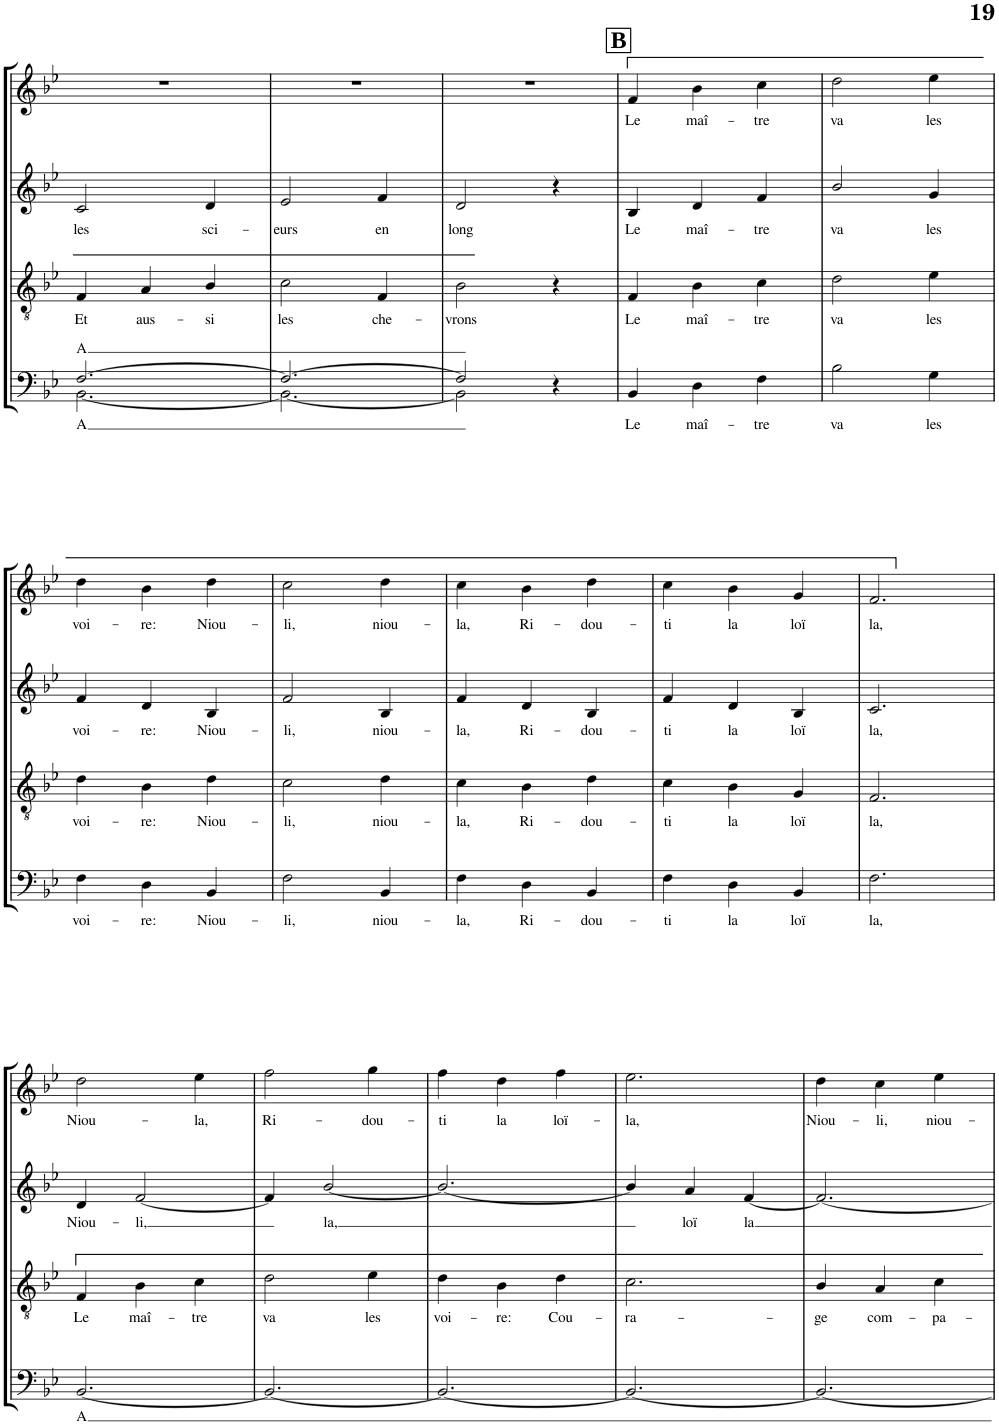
**kern	**text	**kern	**text	**kern	**text	**kern	**text	**kern
*part5	*part5	*part4	*part4	*part3	*part3	*part2	*part2	*part1
*staff5	*staff5	*staff4	*staff4	*staff3	*staff3	*staff2	*staff2	*staff1
*I"BASSES	*	*I"TÉNORS	*	*I"CONTRALTOS	*	*I"SOPRANOS	*	*I"Soprano solo
!!LO:PB:g=z
*clefF4	*	*clefGv2	*	*clefG2	*	*clefG2	*	*clefG2
*k[b-e-]	*	*k[b-e-]	*	*k[b-e-]	*	*k[b-e-]	*	*k[b-e-]
*M3/4	*	*M3/4	*	*M3/4	*	*M3/4	*	*M3/4
=36	=36	=36	=36	=36	=36	=36	=36	=36
!	!LO:LY:a	!	!	!	!	!	!	!
*^	*	*	*	*	*	*	*	*
!	!	!LO:LY:b	!	!LO:LY:b	!	!LO:LY:b	!	!	!
[2.F/	[2.BB-\	A	4F/	Et	2c/	les	2.r	.	2.r
!	!	!	!	!LO:LY:b	!	!	!	!	!
.	.	.	4A/	aus-	.	.	.	.	.
!	!	!	!	!LO:LY:b	!	!LO:LY:b	!	!	!
.	.	.	4B-/	-si	4d/	sci-	.	.	.
=37	=37	=37	=37	=37	=37	=37	=37	=37	=37
!	!	!	!	!LO:LY:b	!	!LO:LY:b	!	!	!
2.F/_	2.BB-\_	.	2c\	les	2e-/	-eurs	2.r	.	2.r
!	!	!	!	!LO:LY:b	!	!LO:LY:b	!	!	!
.	.	.	4F/	che-	4f/	en	.	.	.
=38	=38	=38	=38	=38	=38	=38	=38	=38	=38
!	!	!	!	!LO:LY:b	!	!LO:LY:b	!	!	!
2F/]	2BB-\]	.	2B-\	-vrons	2d/	long	2.r	.	2.r
4r	4ryy	.	4r	.	4r	.	.	.	.
!!LO:REH:place=s1:a:B:cj:fs=16:t=B
=39	=39	=39	=39	=39	=39	=39	=39	=39	=39
!	!	!LO:LY:b	!	!LO:LY:b	!	!LO:LY:b	!	!LO:LY:b	!
*v	*v	*	*	*	*	*	*	*	*
4BB-/	Le	4F/	Le	4B-/	Le	4f/	Le	2.r
!	!LO:LY:b	!	!LO:LY:b	!	!LO:LY:b	!	!LO:LY:b	!
4D\	maî-	4B-\	maî-	4d/	maî-	4b-\	maî-	.
!	!LO:LY:b	!	!LO:LY:b	!	!LO:LY:b	!	!LO:LY:b	!
4F\	-tre	4c\	-tre	4f/	-tre	4cc\	-tre	.
=40	=40	=40	=40	=40	=40	=40	=40	=40
!	!LO:LY:b	!	!LO:LY:b	!	!LO:LY:b	!	!LO:LY:b	!
2B-\	va	2d\	va	2b-/	va	2dd\	va	2.r
!	!LO:LY:b	!	!LO:LY:b	!	!LO:LY:b	!	!LO:LY:b	!
4G\	les	4e-\	les	4g/	les	4ee-\	les	.
!!LO:LB:g=z
=41	=41	=41	=41	=41	=41	=41	=41	=41
!	!LO:LY:b	!	!LO:LY:b	!	!LO:LY:b	!	!LO:LY:b	!
4F\	voi-	4d\	voi-	4f/	voi-	4dd\	voi-	2.r
!	!LO:LY:b	!	!LO:LY:b	!	!LO:LY:b	!	!LO:LY:b	!
4D\	-re:	4B-\	-re:	4d/	-re:	4b-\	-re:	.
!	!LO:LY:b	!	!LO:LY:b	!	!LO:LY:b	!	!LO:LY:b	!
4BB-/	Niou-	4d\	Niou-	4B-/	Niou-	4dd\	Niou-	.
=42	=42	=42	=42	=42	=42	=42	=42	=42
!	!LO:LY:b	!	!LO:LY:b	!	!LO:LY:b	!	!LO:LY:b	!
2F\	-li,	2c\	-li,	2f/	-li,	2cc\	-li,	2.r
!	!LO:LY:b	!	!LO:LY:b	!	!LO:LY:b	!	!LO:LY:b	!
4BB-/	niou-	4d\	niou-	4B-/	niou-	4dd\	niou-	.
=43	=43	=43	=43	=43	=43	=43	=43	=43
!	!LO:LY:b	!	!LO:LY:b	!	!LO:LY:b	!	!LO:LY:b	!
4F\	-la,	4c\	-la,	4f/	-la,	4cc\	-la,	2.r
!	!LO:LY:b	!	!LO:LY:b	!	!LO:LY:b	!	!LO:LY:b	!
4D\	Ri-	4B-\	Ri-	4d/	Ri-	4b-\	Ri-	.
!	!LO:LY:b	!	!LO:LY:b	!	!LO:LY:b	!	!LO:LY:b	!
4BB-/	-dou-	4d\	-dou-	4B-/	-dou-	4dd\	-dou-	.
=44	=44	=44	=44	=44	=44	=44	=44	=44
!	!LO:LY:b	!	!LO:LY:b	!	!LO:LY:b	!	!LO:LY:b	!
4F\	-ti	4c\	-ti	4f/	-ti	4cc\	-ti	2.r
!	!LO:LY:b	!	!LO:LY:b	!	!LO:LY:b	!	!LO:LY:b	!
4D\	la	4B-\	la	4d/	la	4b-\	la	.
!	!LO:LY:b	!	!LO:LY:b	!	!LO:LY:b	!	!LO:LY:b	!
4BB-/	loï	4G/	loï	4B-/	loï	4g/	loï	.
=45	=45	=45	=45	=45	=45	=45	=45	=45
!	!LO:LY:b	!	!LO:LY:b	!	!LO:LY:b	!	!LO:LY:b	!
2.F\	la,	2.F/	la,	2.c/	la,	2.f/	la,	2.r
!!LO:LB:g=z
=46	=46	=46	=46	=46	=46	=46	=46	=46
!	!LO:LY:b	!	!LO:LY:b	!	!LO:LY:b	!	!LO:LY:b	!
[2.BB-/	A	4F/	Le	4d/	Niou-	2dd\	Niou-	2.r
!	!	!	!LO:LY:b	!	!LO:LY:b	!	!	!
.	.	4B-\	maî-	[2f/	-li,	.	.	.
!	!	!	!LO:LY:b	!	!	!	!LO:LY:b	!
.	.	4c\	-tre	.	.	4ee-\	-la,	.
=47	=47	=47	=47	=47	=47	=47	=47	=47
!	!	!	!LO:LY:b	!	!	!	!LO:LY:b	!
2.BB-/_	.	2d\	va	4f/]	.	2ff\	Ri-	2.r
!	!	!	!	!	!LO:LY:b	!	!	!
.	.	.	.	[<2b-/	-la,	.	.	.
!	!	!	!LO:LY:b	!	!	!	!LO:LY:b	!
.	.	4e-\	les	.	.	4gg\	-dou-	.
=48	=48	=48	=48	=48	=48	=48	=48	=48
!	!	!	!LO:LY:b	!	!	!	!LO:LY:b	!
2.BB-/_	.	4d\	voi-	2.b-/_	.	4ff\	-ti	2.r
!	!	!	!LO:LY:b	!	!	!	!LO:LY:b	!
.	.	4B-\	-re:	.	.	4dd\	la	.
!	!	!	!LO:LY:b	!	!	!	!LO:LY:b	!
.	.	4d\	Cou-	.	.	4ff\	loï-	.
=49	=49	=49	=49	=49	=49	=49	=49	=49
!	!	!	!LO:LY:b	!	!	!	!LO:LY:b	!
2.BB-/_	.	2.c\	-ra-	4b-/]	.	2.ee-\	-la,	2.r
!	!	!	!	!	!LO:LY:b	!	!	!
.	.	.	.	4a/	loï	.	.	.
!	!	!	!	!	!LO:LY:b	!	!	!
.	.	.	.	[4f/	la	.	.	.
=50	=50	=50	=50	=50	=50	=50	=50	=50
!	!	!	!LO:LY:b	!	!	!	!LO:LY:b	!
2.BB-/_	.	4B-/	-ge	2.f/_	.	4dd\	Niou-	2.r
!	!	!	!LO:LY:b	!	!	!	!LO:LY:b	!
.	.	4A/	com-	.	.	4cc\	-li,	.
!	!	!	!LO:LY:b	!	!	!	!LO:LY:b	!
.	.	4c\	-pa-	.	.	4ee-\	niou-	.
=	=	=	=	=	=	=	=	=
*-	*-	*-	*-	*-	*-	*-	*-	*-
